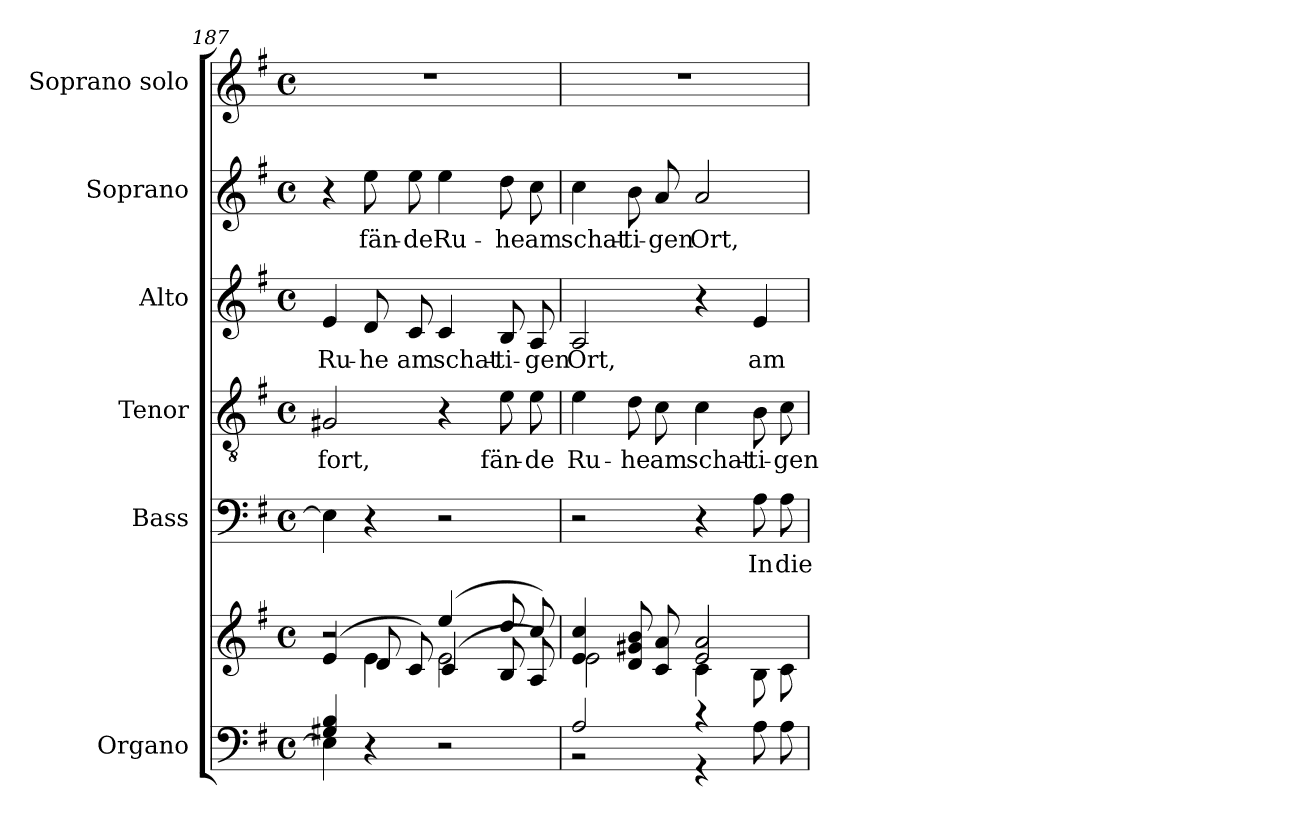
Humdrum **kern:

**kern	**kern	**kern	**text	**kern	**text	**kern	**text	**kern	**text	**kern
*part6	*part6	*part5	*part5	*part4	*part4	*part3	*part3	*part2	*part2	*part1
*staff7	*staff6	*staff5	*staff5	*staff4	*staff4	*staff3	*staff3	*staff2	*staff2	*staff1
*I"Organo	*	*I"Bass	*	*I"Tenor	*	*I"Alto	*	*I"Soprano	*	*I"Soprano solo
*I'Org.	*	*I'B.	*	*I'T.	*	*I'A.	*	*I'S.	*	*I'S.s
!!LO:PB:g=z
*clefF4	*clefG2	*clefF4	*	*clefGv2	*	*clefG2	*	*clefG2	*	*clefG2
*k[f#]	*k[f#]	*k[f#]	*	*k[f#]	*	*k[f#]	*	*k[f#]	*	*k[f#]
*M4/4	*M4/4	*M4/4	*	*M4/4	*	*M4/4	*	*M4/4	*	*M4/4
*met(c)	*met(c)	*met(c)	*	*met(c)	*	*met(c)	*	*met(c)	*	*met(c)
=187	=187	=187	=187	=187	=187	=187	=187	=187	=187	=187
*^	*^	*	*	*	*	*	*	*	*	*
*	*	*	*^	*	*	*	*	*	*	*	*	*
!	!	!	!	!	!	!	!	!LO:LY:b	!	!LO:LY:b	!	!	!
4G#X/ 4B/	4E\]	2r	4ryy	(>4e/	4E\]	.	2G#X/	fort,	4e/	Ru-	4r	.	1r
!	!	!	!	!	!	!	!	!	!	!LO:LY:b	!	!LO:LY:b	!
2.ryy	4r	.	4e\	8d/	4r	.	.	.	8d/	-he	8ee\	fän-	.
!	!	!	!	!	!	!	!	!	!	!LO:LY:b	!	!LO:LY:b	!
.	.	.	.	8c/)	.	.	.	.	8c/	am	8ee\	-de	.
!	!	!	!	!	!	!	!	!	!	!LO:LY:b	!	!LO:LY:b	!
.	2r	(>4ee/	2e\	(>4c/	2r	.	4r	.	4c/	schat-	4ee\	Ru-	.
!	!	!	!	!	!	!	!	!LO:LY:b	!	!LO:LY:b	!	!LO:LY:b	!
.	.	8dd/	.	8B/	.	.	8e\	fän-	8B/	-ti-	8dd\	-he	.
!	!	!	!	!	!	!	!	!LO:LY:b	!	!LO:LY:b	!	!LO:LY:b	!
.	.	8cc/)	.	8A/)	.	.	8e\	-de	8A/	-gen	8cc\	am	.
=188	=188	=188	=188	=188	=188	=188	=188	=188	=188	=188	=188	=188	=188
!	!	!	!	!	!	!	!	!LO:LY:b	!	!LO:LY:b	!	!LO:LY:b	!
*	*	*	*v	*v	*	*	*	*	*	*	*	*	*
2A/	2r	4e/ 4cc/	2e\	2r	.	4e\	Ru-	2A/	Ort,	4cc\	schat-	1r
!	!	!	!	!	!	!	!LO:LY:b	!	!	!	!LO:LY:b	!
.	.	8d/ 8g#X/ 8b/	.	.	.	8d\	-he	.	.	8b\	-ti-	.
!	!	!	!	!	!	!	!LO:LY:b	!	!	!	!LO:LY:b	!
.	.	8c/ 8a/	.	.	.	8c\	am	.	.	8a/	-gen	.
!	!	!	!	!	!	!	!LO:LY:b	!	!	!	!LO:LY:b	!
4r	4r	2e/ 2a/	4c\	4r	.	4c\	schat-	4r	.	2a/	Ort,	.
!	!	!	!	!	!LO:LY:b	!	!LO:LY:b	!	!LO:LY:b	!	!	!
4ryy	8A\	.	8B\	8A\	In	8B\	-ti-	4e/	am	.	.	.
!	!	!	!	!	!LO:LY:b	!	!LO:LY:b	!	!	!	!	!
.	8A\	.	8c\	8A\	die	8c\	-gen	.	.	.	.	.
*v	*v	*	*	*	*	*	*	*	*	*	*	*
*	*v	*v	*	*	*	*	*	*	*	*	*
=	=	=	=	=	=	=	=	=	=	=
*-	*-	*-	*-	*-	*-	*-	*-	*-	*-	*-
